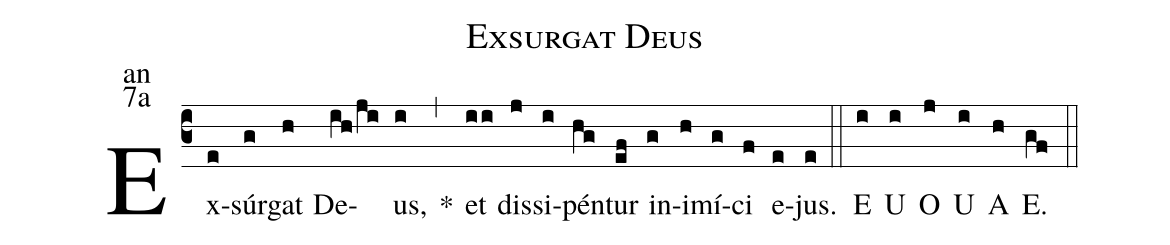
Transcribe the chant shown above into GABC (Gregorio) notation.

name:Exsurgat Deus;
office-part:an;
mode:7a;
%%
(c3) Ex(e)súr(g)gat(h) De(ih/ji)us,(i) <sp>*</sp>(,)
et(ii) dis(j)si(i)pén(hg)tur(ef) in(g)i(h)mí(g)ci(f) e(e)jus.(e) (::)
<eu>E(i) U(i) O(j) U(i) A(h) E.(gf) </eu>(::)
